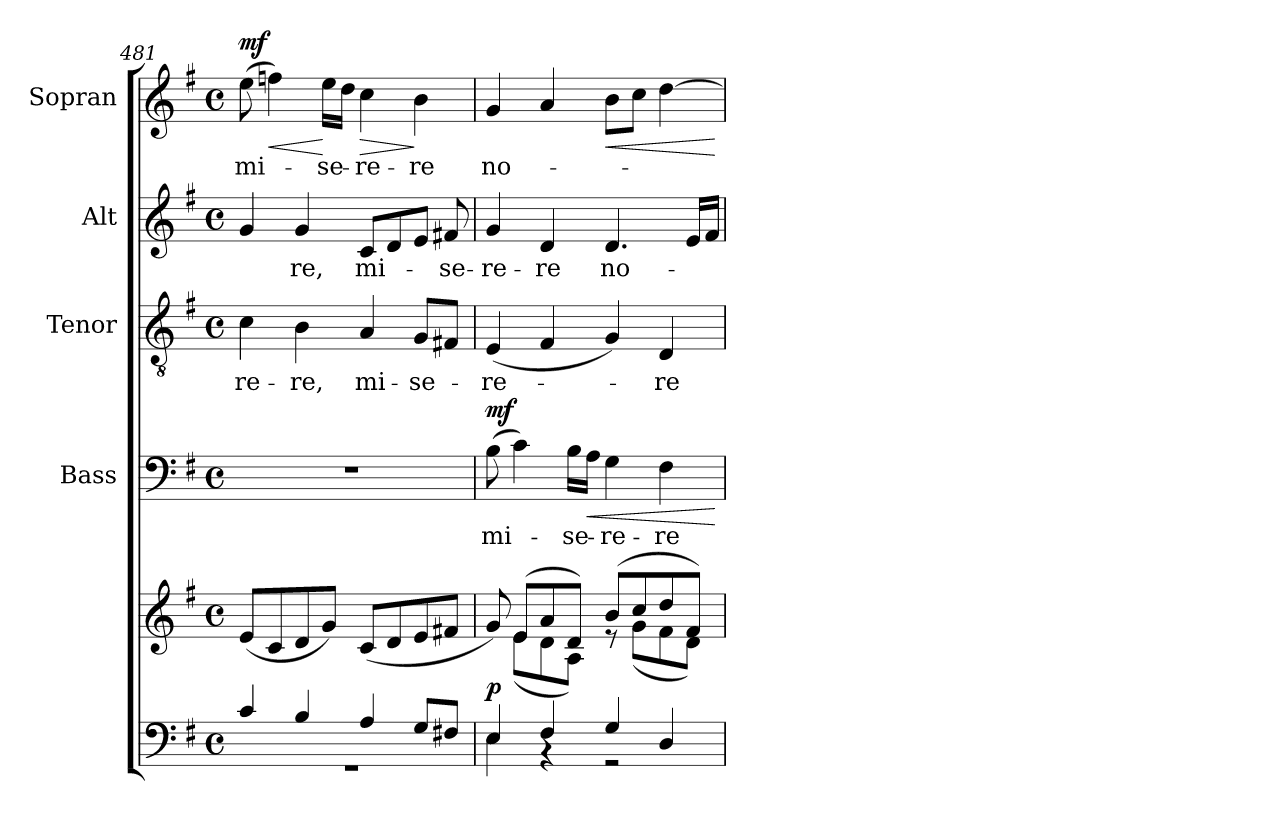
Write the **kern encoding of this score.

**kern	**kern	**dynam	**kern	**text	**dynam	**kern	**text	**kern	**text	**kern	**text	**dynam
*part5	*part5	*part5	*part4	*part4	*part4	*part3	*part3	*part2	*part2	*part1	*part1	*part1
*staff6	*staff5	*staff5/6	*staff4	*staff4	*staff4	*staff3	*staff3	*staff2	*staff2	*staff1	*staff1	*staff1
*	*	*	*I"Bass	*	*	*I"Tenor	*	*I"Alt	*	*I"Sopran	*	*
*	*	*	*I'B.	*	*	*I'T.	*	*I'A.	*	*I'S.	*	*
*clefF4	*clefG2	*	*clefF4	*	*	*clefGv2	*	*clefG2	*	*clefG2	*	*
*k[f#]	*k[f#]	*	*k[f#]	*	*	*k[f#]	*	*k[f#]	*	*k[f#]	*	*
*G:	*G:	*	*G:	*	*	*G:	*	*G:	*	*G:	*	*
*M4/4	*M4/4	*	*M4/4	*	*	*M4/4	*	*M4/4	*	*M4/4	*	*
*met(c)	*met(c)	*	*met(c)	*	*	*met(c)	*	*met(c)	*	*met(c)	*	*
=481	=481	=481	=481	=481	=481	=481	=481	=481	=481	=481	=481	=481
*^	*	*	*	*	*	*	*	*	*	*	*	*
!	!	!	!	!	!	!	!	!LO:LY:b	!	!	!	!LO:LY:b	!LO:DY:a
4c/	1rGG	(<8e/L	.	1r	.	.	4c\	-re-	4g/	.	(>8ee\	mi-	mf
!	!	!	!	!	!	!	!	!	!	!	!	!	!LO:HP:b
.	.	8c/	.	.	.	.	.	.	.	.	4ffn\)	.	<
!	!	!	!	!	!	!	!	!LO:LY:b	!	!LO:LY:b	!	!	!
4B/	.	8d/	.	.	.	.	4B\	-re,	4g/	-re,	.	.	.
!	!	!	!	!	!	!	!	!	!	!	!	!LO:LY:b	!
.	.	8g/J)	.	.	.	.	.	.	.	.	16ee\LL	-se-	[
.	.	.	.	.	.	.	.	.	.	.	16dd\JJ	.	.
!	!	!	!	!	!	!	!	!LO:LY:b	!	!LO:LY:b	!	!LO:LY:b	!LO:HP:b
4A/	.	(<8c/L	.	.	.	.	4A/	mi-	8c/L	mi-	4cc\	-re-	>
.	.	8d/	.	.	.	.	.	.	8d/	.	.	.	.
!	!	!	!	!	!	!	!	!LO:LY:b	!	!	!	!LO:LY:b	!
8G/L	.	8e/	.	.	.	.	8G/L	-se-	8e/J	.	4b\	-re	]
!	!	!	!	!	!	!	!	!	!	!LO:LY:b	!	!	!
8F#X/J	.	8f#X/J	.	.	.	.	8F#X/J	.	8f#X/	-se-	.	.	.
=482	=482	=482	=482	=482	=482	=482	=482	=482	=482	=482	=482	=482	=482
*	*	*^	*	*	*	*	*	*	*	*	*	*	*
!	!	!	!	!LO:DY:a=2	!	!LO:LY:b	!LO:DY:a	!	!LO:LY:b	!	!LO:LY:b	!	!LO:LY:b	!
4E/	4E\	8g/)	8ryy	p	(>8B\	mi-	mf	(<4E/	-re-	4g/	-re-	4g/	no-	.
.	.	(>8e/L	(<8e\L	.	4c\)	.	.	.	.	.	.	.	.	.
!	!	!	!	!	!	!	!	!	!	!	!LO:LY:b	!	!	!
4F#/	4rAA	8a/	8d\	.	.	.	.	4F#/	.	4d/	-re	4a/	.	.
!	!	!	!	!	!	!LO:LY:b	!	!	!	!	!	!	!	!
.	.	8d/J)	8A\J)	.	16B\LL	-se-	.	.	.	.	.	.	.	.
!	!	!	!	!	!	!	!LO:HP:b	!	!	!	!	!	!	!
.	.	.	.	.	16A\JJ	.	<	.	.	.	.	.	.	.
!	!	!	!	!	!	!LO:LY:b	!	!	!	!	!LO:LY:b	!	!	!LO:HP:b
4G/	2rGG	(>8b/L	8rd	.	4G\	-re-	.	4G/)	.	4.d/	no-	8b\L	.	<
.	.	8cc/	(<8g\L	.	.	.	.	.	.	.	.	8cc\J	.	.
!	!	!	!	!	!	!LO:LY:b	!	!	!LO:LY:b	!	!	!	!	!
4D/	.	8dd/	8f#\	.	4F#\	-re	.	4D/	-re	.	.	[4dd\	.	.
.	.	8f#/J)	8d\J)	.	.	.	.	.	.	16e/LL	.	.	.	.
.	.	.	.	.	.	.	.	.	.	16f#/JJ	.	.	.	.
*v	*v	*	*	*	*	*	*	*	*	*	*	*	*	*
*	*v	*v	*	*	*	*	*	*	*	*	*	*	*
.	.	.	.	.	[	.	.	.	.	.	.	[
=	=	=	=	=	=	=	=	=	=	=	=	=
*-	*-	*-	*-	*-	*-	*-	*-	*-	*-	*-	*-	*-
